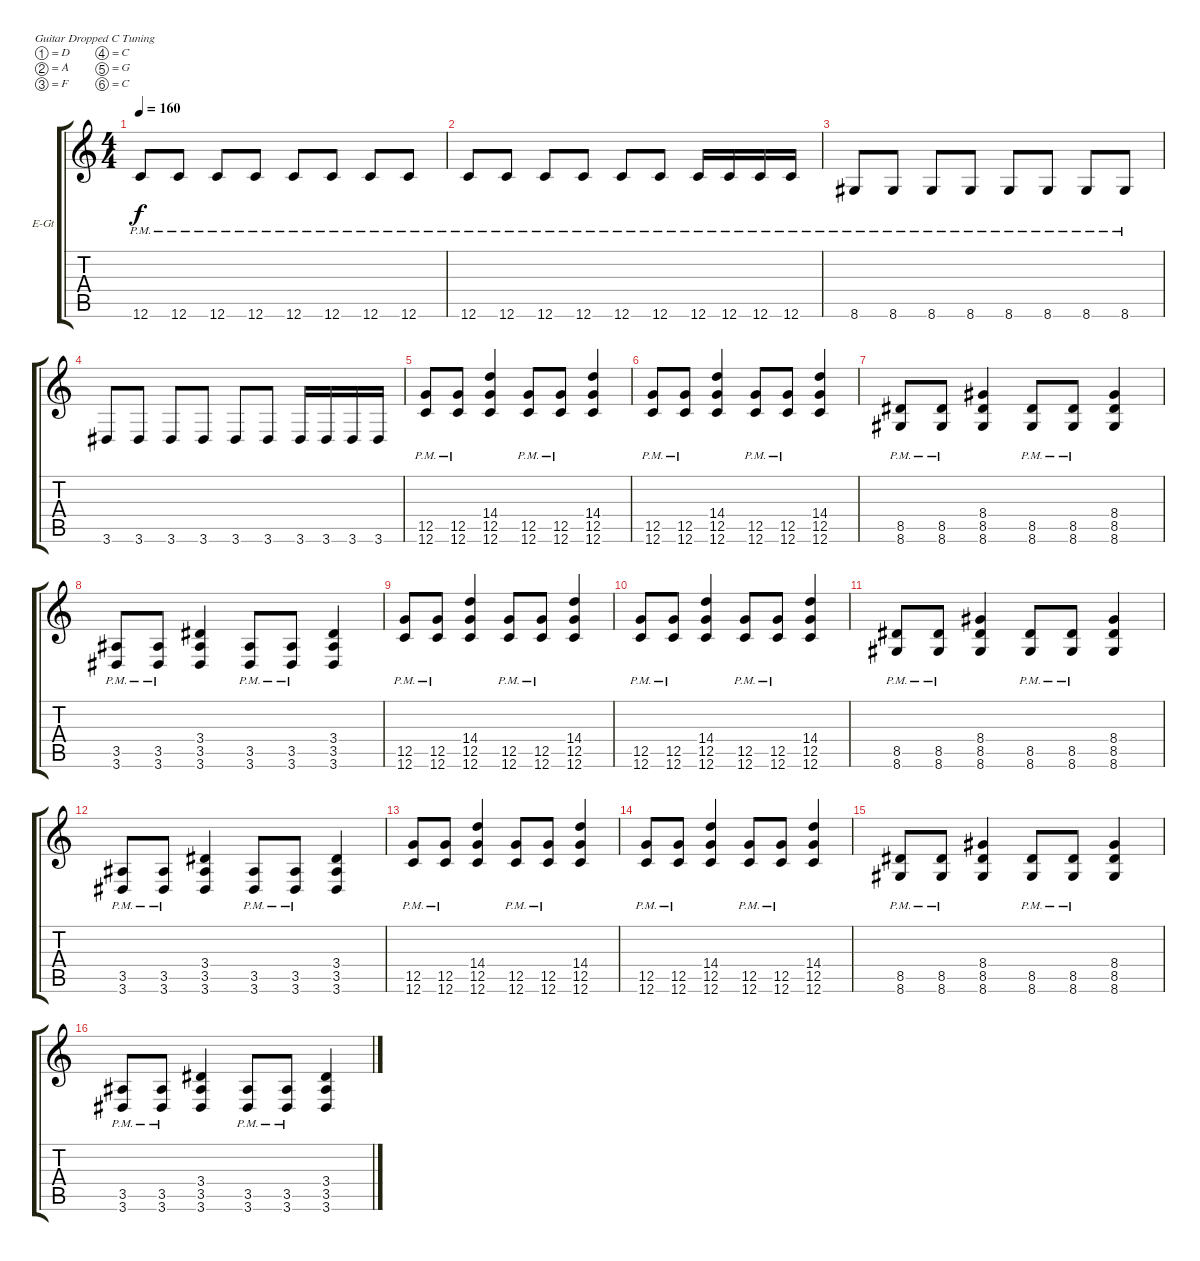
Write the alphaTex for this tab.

\defaultSystemsLayout 4
\bracketExtendMode groupsimilarinstruments
\firstSystemTrackNameOrientation horizontal
\otherSystemsTrackNameOrientation horizontal
\track ("Electric Guitar" "E-Gt") {solo instrument distortionguitar}
\staff {score tabs}
\tuning (D4 A3 F3 C3 G2 C2)
\ts (4 4)
\tempo 160
\clef g2
\scale
0.333333
\ks c
12.6{pm}.8{dy f} 12.6{pm}.8 12.6{pm}.8 12.6{pm}.8 12.6{pm}.8 12.6{pm}.8 12.6{pm}.8 12.6{pm}.8 |
\scale
0.333333 12.6{pm}.8 12.6{pm}.8 12.6{pm}.8 12.6{pm}.8 12.6{pm}.8 12.6{pm}.8 12.6{pm}.16 12.6{pm}.16 12.6{pm}.16 12.6{pm}.16 |
\scale
0.333333 8.6{pm}.8 8.6{pm}.8 8.6{pm}.8 8.6{pm}.8 8.6{pm}.8 8.6{pm}.8 8.6{pm}.8 8.6{pm}.8 |
\scale
0.333333 3.6.8 3.6.8 3.6.8 3.6.8 3.6.8 3.6.8 3.6.16 3.6.16 3.6.16 3.6.16 |
\scale
0.333333 (12.6{pm} 12.5{pm}).8 (12.6{pm} 12.5{pm}).8 (12.6 12.5 14.4).4 (12.6{pm} 12.5{pm}).8 (12.6{pm} 12.5{pm}).8 (12.6 12.5 14.4).4 |
\scale
0.333333 (12.6{pm} 12.5{pm}).8 (12.6{pm} 12.5{pm}).8 (12.6 12.5 14.4).4 (12.6{pm} 12.5{pm}).8 (12.6{pm} 12.5{pm}).8 (12.6 12.5 14.4).4 |
\scale
0.333333 (8.6{pm} 8.5{pm}).8 (8.6{pm} 8.5{pm}).8 (8.6 8.5 8.4).4 (8.6{pm} 8.5{pm}).8 (8.6{pm} 8.5{pm}).8 (8.6 8.5 8.4).4 |
\scale
0.333333 (3.6{pm} 3.5{pm}).8 (3.6{pm} 3.5{pm}).8 (3.6 3.5 3.4).4 (3.6{pm} 3.5{pm}).8 (3.6{pm} 3.5{pm}).8 (3.6 3.5 3.4).4 |
\scale
0.333333 (12.6{pm} 12.5{pm}).8 (12.6{pm} 12.5{pm}).8 (12.6 12.5 14.4).4 (12.6{pm} 12.5{pm}).8 (12.6{pm} 12.5{pm}).8 (12.6 12.5 14.4).4 |
\scale
0.333333 (12.6{pm} 12.5{pm}).8 (12.6{pm} 12.5{pm}).8 (12.6 12.5 14.4).4 (12.6{pm} 12.5{pm}).8 (12.6{pm} 12.5{pm}).8 (12.6 12.5 14.4).4 |
(8.6{pm} 8.5{pm}).8 (8.6{pm} 8.5{pm}).8 (8.6 8.5 8.4).4 (8.6{pm} 8.5{pm}).8 (8.6{pm} 8.5{pm}).8 (8.6 8.5 8.4).4 |
(3.6{pm} 3.5{pm}).8 (3.6{pm} 3.5{pm}).8 (3.6 3.5 3.4).4 (3.6{pm} 3.5{pm}).8 (3.6{pm} 3.5{pm}).8 (3.6 3.5 3.4).4 |
(12.6{pm} 12.5{pm}).8 (12.6{pm} 12.5{pm}).8 (12.6 12.5 14.4).4 (12.6{pm} 12.5{pm}).8 (12.6{pm} 12.5{pm}).8 (12.6 12.5 14.4).4 |
(12.6{pm} 12.5{pm}).8 (12.6{pm} 12.5{pm}).8 (12.6 12.5 14.4).4 (12.6{pm} 12.5{pm}).8 (12.6{pm} 12.5{pm}).8 (12.6 12.5 14.4).4 |
\scale
0.333333 (8.6{pm} 8.5{pm}).8 (8.6{pm} 8.5{pm}).8 (8.6 8.5 8.4).4 (8.6{pm} 8.5{pm}).8 (8.6{pm} 8.5{pm}).8 (8.6 8.5 8.4).4 |
\scale
0.333333 (3.6{pm} 3.5{pm}).8 (3.6{pm} 3.5{pm}).8 (3.6 3.5 3.4).4 (3.6{pm} 3.5{pm}).8 (3.6{pm} 3.5{pm}).8 (3.6 3.5 3.4).4
